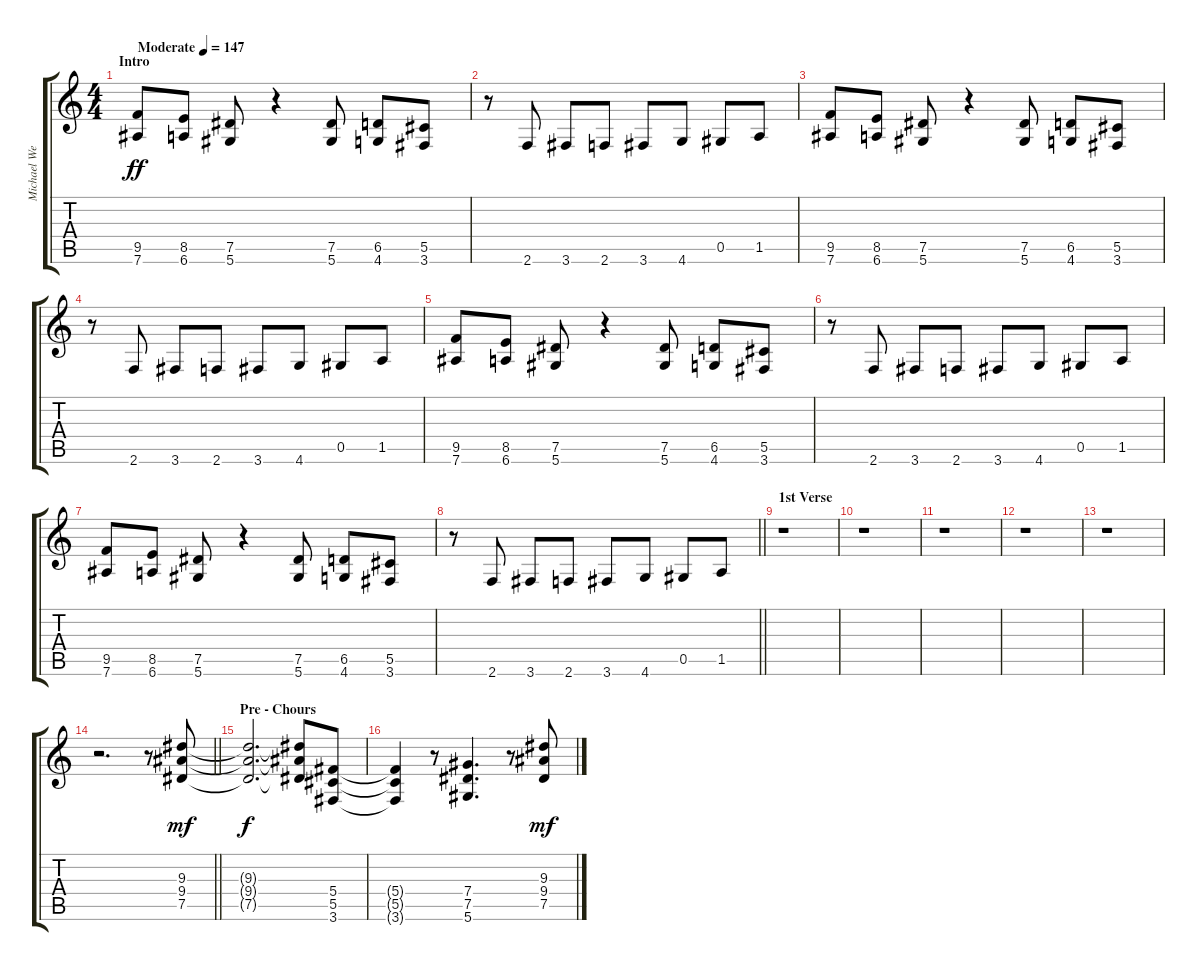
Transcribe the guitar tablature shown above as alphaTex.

\track ("Michael Weikath" "Michael We") {instrument distortionguitar}
\staff {score tabs}
\tuning (Eb4 Bb3 Gb3 Db3 Ab2 Eb2) {hide}
\ts (4 4)
\section ("" "Intro")
\tempo (147 "Moderate")
\clef g2
\ks c
(9.5 7.6).8{dy ff instrument distortionguitar} (8.5 6.6).8 (7.5 5.6).8 r.4 (7.5 5.6).8 (6.5 4.6).8 (5.5 3.6).8 |
r.8 2.6.8 3.6.8 2.6.8 3.6.8 4.6.8 0.5.8 1.5.8 |
(9.5 7.6).8 (8.5 6.6).8 (7.5 5.6).8 r.4 (7.5 5.6).8 (6.5 4.6).8 (5.5 3.6).8 |
r.8 2.6.8 3.6.8 2.6.8 3.6.8 4.6.8 0.5.8 1.5.8 |
(9.5 7.6).8 (8.5 6.6).8 (7.5 5.6).8 r.4 (7.5 5.6).8 (6.5 4.6).8 (5.5 3.6).8 |
r.8 2.6.8 3.6.8 2.6.8 3.6.8 4.6.8 0.5.8 1.5.8 |
(9.5 7.6).8 (8.5 6.6).8 (7.5 5.6).8 r.4 (7.5 5.6).8 (6.5 4.6).8 (5.5 3.6).8 |
\barLineRight lightlight
r.8 2.6.8 3.6.8 2.6.8 3.6.8 4.6.8 0.5.8 1.5.8 |
\section ("" "1st Verse")
r.1 |
r.1 |
r.1 |
r.1 |
r.1 |
\barLineRight lightlight
r.2{d} r.8 (9.3 9.4 7.5).8{dy mf} |
\section ("" "Pre - Chours")
(9.3{t} 9.4{t} 7.5{t}).2{d dy f} (9.3{t} 9.4{t} 7.5{t}).8 (5.4 5.5 3.6).8 |
(5.4{t} 5.5{t} 3.6{t}).4 r.8 (7.4 7.5 5.6).4{d} r.8 (9.3 9.4 7.5).8{dy mf}
